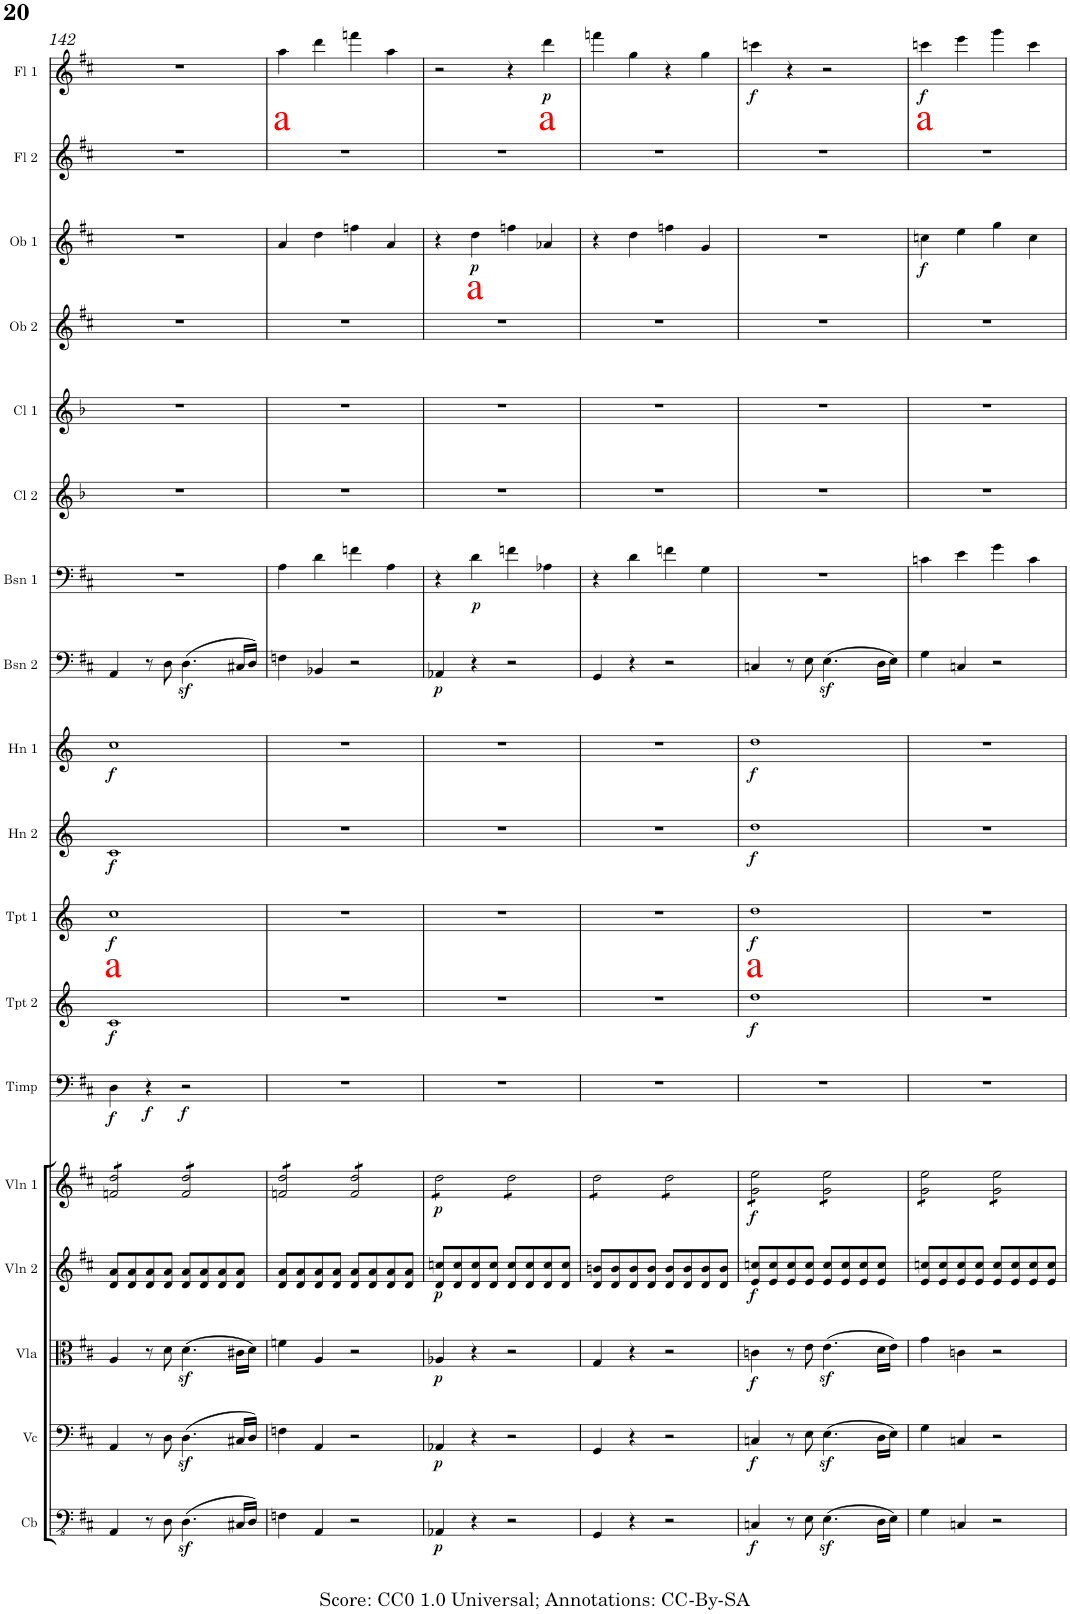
**kern	**dynam	**kern	**dynam	**kern	**dynam	**kern	**dynam	**kern	**dynam	**kern	**dynam	**kern	**dynam	**kern	**text	**dynam	**kern	**dynam	**kern	**dynam	**kern	**dynam	**kern	**dynam	**kern	**kern	**kern	**kern	**text	**dynam	**kern	**kern	**text	**dynam
*part18	*part18	*part17	*part17	*part16	*part16	*part15	*part15	*part14	*part14	*part13	*part13	*part12	*part12	*part11	*part11	*part11	*part10	*part10	*part9	*part9	*part8	*part8	*part7	*part7	*part6	*part5	*part4	*part3	*part3	*part3	*part2	*part1	*part1	*part1
*staff18	*staff18	*staff17	*staff17	*staff16	*staff16	*staff15	*staff15	*staff14	*staff14	*staff13	*staff13	*staff12	*staff12	*staff11	*staff11	*staff11	*staff10	*staff10	*staff9	*staff9	*staff8	*staff8	*staff7	*staff7	*staff6	*staff5	*staff4	*staff3	*staff3	*staff3	*staff2	*staff1	*staff1	*staff1
*I"Contrabass	*	*I"Violoncello	*	*I"Viola	*	*I"Violin 2	*	*I"Violin 1	*	*I"Timpani	*	*I"D Trumpet 2	*	*I"D Trumpet 1	*	*	*I"D Horn 2	*	*I"D Horn 1	*	*I"Bassoon 2	*	*I"Bassoon 1	*	*I"A Clarinet 2	*I"A Clarinet 1	*I"Oboe 2	*I"Oboe 1	*	*	*I"Flute 2	*I"Flute 1	*	*
*I'Cb	*	*I'Vc	*	*I'Vla	*	*I'Vln 2	*	*I'Vln 1	*	*I'Timp	*	*I'Tpt 2	*	*I'Tpt 1	*	*	*I'Hn 2	*	*I'Hn 1	*	*I'Bsn 2	*	*I'Bsn 1	*	*I'Cl 2	*I'Cl 1	*I'Ob 2	*I'Ob 1	*	*	*I'Fl 2	*I'Fl 1	*	*
!!LO:PB:g=z
*clefFv4	*	*clefF4	*	*clefC3	*	*clefG2	*	*clefG2	*	*clefF4	*	*clefG2	*	*clefG2	*	*	*clefG2	*	*clefG2	*	*clefF4	*	*clefF4	*	*clefG2	*clefG2	*clefG2	*clefG2	*	*	*clefG2	*clefG2	*	*
*	*	*	*	*	*	*	*	*	*	*	*	*Trd-1c-2	*	*Trd-1c-2	*	*	*Trd6c10	*	*Trd6c10	*	*	*	*	*	*Trd2c3	*Trd2c3	*	*	*	*	*	*	*	*
*k[f#c#]	*	*k[f#c#]	*	*k[f#c#]	*	*k[f#c#]	*	*k[f#c#]	*	*k[f#c#]	*	*k[]	*	*k[]	*	*	*k[]	*	*k[]	*	*k[f#c#]	*	*k[f#c#]	*	*k[b-]	*k[b-]	*k[f#c#]	*k[f#c#]	*	*	*k[f#c#]	*k[f#c#]	*	*
*M2/2	*	*M2/2	*	*M2/2	*	*M2/2	*	*M2/2	*	*M2/2	*	*M2/2	*	*M2/2	*	*	*M2/2	*	*M2/2	*	*M2/2	*	*M2/2	*	*M2/2	*M2/2	*M2/2	*M2/2	*	*	*M2/2	*M2/2	*	*
*met(c|)	*	*met(c|)	*	*met(c|)	*	*met(c|)	*	*met(c|)	*	*met(c|)	*	*met(c|)	*	*met(c|)	*	*	*met(c|)	*	*met(c|)	*	*met(c|)	*	*met(c|)	*	*met(c|)	*met(c|)	*met(c|)	*met(c|)	*	*	*met(c|)	*met(c|)	*	*
=142	=142	=142	=142	=142	=142	=142	=142	=142	=142	=142	=142	=142	=142	=142	=142	=142	=142	=142	=142	=142	=142	=142	=142	=142	=142	=142	=142	=142	=142	=142	=142	=142	=142	=142
!	!	!	!	!	!	!	!	!	!	!	!LO:DY:b	!	!LO:DY:b	!	!LO:LY:b:color=#FF0000	!LO:DY:b	!	!LO:DY:b	!	!LO:DY:b	!	!	!	!	!	!	!	!	!	!	!	!	!	!
*	*	*	*	*	*	*	*	*tremolo	*	*	*	*	*	*	*	*	*	*	*	*	*	*	*	*	*	*	*	*	*	*	*	*	*	*
4AAA/	.	4AA/	.	4A/	.	8d/ 8a/L	.	8fn/ 8dd/L	.	4D\	f	1c	f	1cc	a	f	1c	f	1cc	f	4AA/	.	1r	.	1r	1r	1r	1r	.	.	1r	1r	.	.
.	.	.	.	.	.	8d/ 8a/	.	8fn/ 8dd/	.	.	.	.	.	.	.	.	.	.	.	.	.	.	.	.	.	.	.	.	.	.	.	.	.	.
!	!	!	!	!	!	!	!	!	!	!	!LO:DY:b	!	!	!	!	!	!	!	!	!	!	!	!	!	!	!	!	!	!	!	!	!	!	!
8r	.	8r	.	8r	.	8d/ 8a/	.	8fn/ 8dd/	.	4r	f	.	.	.	.	.	.	.	.	.	8r	.	.	.	.	.	.	.	.	.	.	.	.	.
8DD\	.	8D\	.	8d\	.	8d/ 8a/J	.	8fn/ 8dd/J	.	.	.	.	.	.	.	.	.	.	.	.	8D\	.	.	.	.	.	.	.	.	.	.	.	.	.
!	!	!	!	!	!	!	!	!	!	!	!LO:DY:b	!	!	!	!	!	!	!	!	!	!	!	!	!	!	!	!	!	!	!	!	!	!	!
(4.DDz<\	.	(4.Dz<\	.	(4.dz<\	.	8d/ 8a/L	.	8f/ 8dd/L	.	2r	f	.	.	.	.	.	.	.	.	.	(4.Dz<\	.	.	.	.	.	.	.	.	.	.	.	.	.
.	.	.	.	.	.	8d/ 8a/	.	8f/ 8dd/	.	.	.	.	.	.	.	.	.	.	.	.	.	.	.	.	.	.	.	.	.	.	.	.	.	.
.	.	.	.	.	.	8d/ 8a/	.	8f/ 8dd/	.	.	.	.	.	.	.	.	.	.	.	.	.	.	.	.	.	.	.	.	.	.	.	.	.	.
16CC#X/LL	.	16C#X/LL	.	16c#X\LL	.	8d/ 8a/J	.	8f/ 8dd/J	.	.	.	.	.	.	.	.	.	.	.	.	16C#X/LL	.	.	.	.	.	.	.	.	.	.	.	.	.
16DD/JJ)	.	16D/JJ)	.	16d\JJ)	.	.	.	.	.	.	.	.	.	.	.	.	.	.	.	.	16D/JJ)	.	.	.	.	.	.	.	.	.	.	.	.	.
=143	=143	=143	=143	=143	=143	=143	=143	=143	=143	=143	=143	=143	=143	=143	=143	=143	=143	=143	=143	=143	=143	=143	=143	=143	=143	=143	=143	=143	=143	=143	=143	=143	=143	=143
!	!	!	!	!	!	!	!	!	!	!	!	!	!	!	!	!	!	!	!	!	!	!	!	!	!	!	!	!	!	!	!	!	!LO:LY:b:color=#FF0000	!
4FFn\	.	4Fn\	.	4fn\	.	8d/ 8a/L	.	8fn/ 8dd/L	.	1r	.	1r	.	1r	.	.	1r	.	1r	.	4Fn\	.	4A\	.	1r	1r	1r	4a/	.	.	1r	4aa\	a	.
.	.	.	.	.	.	8d/ 8a/	.	8fn/ 8dd/	.	.	.	.	.	.	.	.	.	.	.	.	.	.	.	.	.	.	.	.	.	.	.	.	.	.
4AAA/	.	4AA/	.	4A/	.	8d/ 8a/	.	8fn/ 8dd/	.	.	.	.	.	.	.	.	.	.	.	.	4BB-X/	.	4d\	.	.	.	.	4dd\	.	.	.	4ddd\	.	.
.	.	.	.	.	.	8d/ 8a/J	.	8fn/ 8dd/J	.	.	.	.	.	.	.	.	.	.	.	.	.	.	.	.	.	.	.	.	.	.	.	.	.	.
2r	.	2r	.	2r	.	8d/ 8a/L	.	8f/ 8dd/L	.	.	.	.	.	.	.	.	.	.	.	.	2r	.	4fn\	.	.	.	.	4ffn\	.	.	.	4fffn\	.	.
.	.	.	.	.	.	8d/ 8a/	.	8f/ 8dd/	.	.	.	.	.	.	.	.	.	.	.	.	.	.	.	.	.	.	.	.	.	.	.	.	.	.
.	.	.	.	.	.	8d/ 8a/	.	8f/ 8dd/	.	.	.	.	.	.	.	.	.	.	.	.	.	.	4A\	.	.	.	.	4a/	.	.	.	4aa\	.	.
.	.	.	.	.	.	8d/ 8a/J	.	8f/ 8dd/J	.	.	.	.	.	.	.	.	.	.	.	.	.	.	.	.	.	.	.	.	.	.	.	.	.	.
=144	=144	=144	=144	=144	=144	=144	=144	=144	=144	=144	=144	=144	=144	=144	=144	=144	=144	=144	=144	=144	=144	=144	=144	=144	=144	=144	=144	=144	=144	=144	=144	=144	=144	=144
!	!LO:DY:b	!	!LO:DY:b	!	!LO:DY:b	!	!LO:DY:b	!	!LO:DY:b	!	!	!	!	!	!	!	!	!	!	!	!	!LO:DY:b	!	!	!	!	!	!	!	!	!	!	!	!
4AAA-X/	p	4AA-X/	p	4A-X/	p	8d/ 8ccn/L	p	8dd\L	p	1r	.	1r	.	1r	.	.	1r	.	1r	.	4AA-X/	p	4r	.	1r	1r	1r	4r	.	.	1r	2r	.	.
.	.	.	.	.	.	8d/ 8cc/	.	8dd\	.	.	.	.	.	.	.	.	.	.	.	.	.	.	.	.	.	.	.	.	.	.	.	.	.	.
!	!	!	!	!	!	!	!	!	!	!	!	!	!	!	!	!	!	!	!	!	!	!	!	!LO:DY:b	!	!	!	!	!LO:LY:b:color=#FF0000	!LO:DY:b	!	!	!	!
4r	.	4r	.	4r	.	8d/ 8cc/	.	8dd\	.	.	.	.	.	.	.	.	.	.	.	.	4r	.	4d\	p	.	.	.	4dd\	a	p	.	.	.	.
.	.	.	.	.	.	8d/ 8cc/J	.	8dd\J	.	.	.	.	.	.	.	.	.	.	.	.	.	.	.	.	.	.	.	.	.	.	.	.	.	.
2r	.	2r	.	2r	.	8d/ 8cc/L	.	8dd\L	.	.	.	.	.	.	.	.	.	.	.	.	2r	.	4fn\	.	.	.	.	4ffn\	.	.	.	4r	.	.
.	.	.	.	.	.	8d/ 8cc/	.	8dd\	.	.	.	.	.	.	.	.	.	.	.	.	.	.	.	.	.	.	.	.	.	.	.	.	.	.
!	!	!	!	!	!	!	!	!	!	!	!	!	!	!	!	!	!	!	!	!	!	!	!	!	!	!	!	!	!	!	!	!	!LO:LY:b:color=#FF0000	!LO:DY:b
.	.	.	.	.	.	8d/ 8cc/	.	8dd\	.	.	.	.	.	.	.	.	.	.	.	.	.	.	4A-X\	.	.	.	.	4a-X/	.	.	.	4ddd\	a	p
.	.	.	.	.	.	8d/ 8cc/J	.	8dd\J	.	.	.	.	.	.	.	.	.	.	.	.	.	.	.	.	.	.	.	.	.	.	.	.	.	.
=145	=145	=145	=145	=145	=145	=145	=145	=145	=145	=145	=145	=145	=145	=145	=145	=145	=145	=145	=145	=145	=145	=145	=145	=145	=145	=145	=145	=145	=145	=145	=145	=145	=145	=145
4GGG/	.	4GG/	.	4G/	.	8d/ 8bn/L	.	8dd\L	.	1r	.	1r	.	1r	.	.	1r	.	1r	.	4GG/	.	4r	.	1r	1r	1r	4r	.	.	1r	4fffn\	.	.
.	.	.	.	.	.	8d/ 8b/	.	8dd\	.	.	.	.	.	.	.	.	.	.	.	.	.	.	.	.	.	.	.	.	.	.	.	.	.	.
4r	.	4r	.	4r	.	8d/ 8b/	.	8dd\	.	.	.	.	.	.	.	.	.	.	.	.	4r	.	4d\	.	.	.	.	4dd\	.	.	.	4gg\	.	.
.	.	.	.	.	.	8d/ 8b/J	.	8dd\J	.	.	.	.	.	.	.	.	.	.	.	.	.	.	.	.	.	.	.	.	.	.	.	.	.	.
2r	.	2r	.	2r	.	8d/ 8b/L	.	8dd\L	.	.	.	.	.	.	.	.	.	.	.	.	2r	.	4fn\	.	.	.	.	4ffn\	.	.	.	4r	.	.
.	.	.	.	.	.	8d/ 8b/	.	8dd\	.	.	.	.	.	.	.	.	.	.	.	.	.	.	.	.	.	.	.	.	.	.	.	.	.	.
.	.	.	.	.	.	8d/ 8b/	.	8dd\	.	.	.	.	.	.	.	.	.	.	.	.	.	.	4G\	.	.	.	.	4g/	.	.	.	4gg\	.	.
.	.	.	.	.	.	8d/ 8b/J	.	8dd\J	.	.	.	.	.	.	.	.	.	.	.	.	.	.	.	.	.	.	.	.	.	.	.	.	.	.
=146	=146	=146	=146	=146	=146	=146	=146	=146	=146	=146	=146	=146	=146	=146	=146	=146	=146	=146	=146	=146	=146	=146	=146	=146	=146	=146	=146	=146	=146	=146	=146	=146	=146	=146
!	!LO:DY:b	!	!LO:DY:b	!	!LO:DY:b	!	!LO:DY:b	!	!LO:DY:b	!	!	!	!LO:DY:b	!	!LO:LY:b:color=#FF0000	!LO:DY:b	!	!LO:DY:b	!	!LO:DY:b	!	!	!	!	!	!	!	!	!	!	!	!	!	!LO:DY:b
4CCn/	f	4Cn/	f	4cn\	f	8e/ 8ccn/L	f	8g\ 8ee\L	f	1r	.	1dd	f	1dd	a	f	1dd	f	1dd	f	4Cn/	.	1r	.	1r	1r	1r	1r	.	.	1r	4cccn\	.	f
.	.	.	.	.	.	8e/ 8cc/	.	8g\ 8ee\	.	.	.	.	.	.	.	.	.	.	.	.	.	.	.	.	.	.	.	.	.	.	.	.	.	.
8r	.	8r	.	8r	.	8e/ 8cc/	.	8g\ 8ee\	.	.	.	.	.	.	.	.	.	.	.	.	8r	.	.	.	.	.	.	.	.	.	.	4r	.	.
8EE\	.	8E\	.	8e\	.	8e/ 8cc/J	.	8g\ 8ee\J	.	.	.	.	.	.	.	.	.	.	.	.	8E\	.	.	.	.	.	.	.	.	.	.	.	.	.
(4.EEz<\	.	(4.Ez<\	.	(4.ez<\	.	8e/ 8cc/L	.	8g\ 8ee\L	.	.	.	.	.	.	.	.	.	.	.	.	(4.Ez<\	.	.	.	.	.	.	.	.	.	.	2r	.	.
.	.	.	.	.	.	8e/ 8cc/	.	8g\ 8ee\	.	.	.	.	.	.	.	.	.	.	.	.	.	.	.	.	.	.	.	.	.	.	.	.	.	.
.	.	.	.	.	.	8e/ 8cc/	.	8g\ 8ee\	.	.	.	.	.	.	.	.	.	.	.	.	.	.	.	.	.	.	.	.	.	.	.	.	.	.
16DD\LL	.	16D\LL	.	16d\LL	.	8e/ 8cc/J	.	8g\ 8ee\J	.	.	.	.	.	.	.	.	.	.	.	.	16D\LL	.	.	.	.	.	.	.	.	.	.	.	.	.
16EE\JJ)	.	16E\JJ)	.	16e\JJ)	.	.	.	.	.	.	.	.	.	.	.	.	.	.	.	.	16E\JJ)	.	.	.	.	.	.	.	.	.	.	.	.	.
=147	=147	=147	=147	=147	=147	=147	=147	=147	=147	=147	=147	=147	=147	=147	=147	=147	=147	=147	=147	=147	=147	=147	=147	=147	=147	=147	=147	=147	=147	=147	=147	=147	=147	=147
!	!	!	!	!	!	!	!	!	!	!	!	!	!	!	!	!	!	!	!	!	!	!	!	!	!	!	!	!	!	!LO:DY:b	!	!	!LO:LY:b:color=#FF0000	!LO:DY:b
4GG\	.	4G\	.	4g\	.	8e/ 8ccn/L	.	8g\ 8ee\L	.	1r	.	1r	.	1r	.	.	1r	.	1r	.	4G\	.	4cn\	.	1r	1r	1r	4ccn\	.	f	1r	4cccn\	a	f
.	.	.	.	.	.	8e/ 8cc/	.	8g\ 8ee\	.	.	.	.	.	.	.	.	.	.	.	.	.	.	.	.	.	.	.	.	.	.	.	.	.	.
4CCn/	.	4Cn/	.	4cn\	.	8e/ 8cc/	.	8g\ 8ee\	.	.	.	.	.	.	.	.	.	.	.	.	4Cn/	.	4e\	.	.	.	.	4ee\	.	.	.	4eee\	.	.
.	.	.	.	.	.	8e/ 8cc/J	.	8g\ 8ee\J	.	.	.	.	.	.	.	.	.	.	.	.	.	.	.	.	.	.	.	.	.	.	.	.	.	.
2r	.	2r	.	2r	.	8e/ 8cc/L	.	8g\ 8ee\L	.	.	.	.	.	.	.	.	.	.	.	.	2r	.	4g\	.	.	.	.	4gg\	.	.	.	4ggg\	.	.
.	.	.	.	.	.	8e/ 8cc/	.	8g\ 8ee\	.	.	.	.	.	.	.	.	.	.	.	.	.	.	.	.	.	.	.	.	.	.	.	.	.	.
.	.	.	.	.	.	8e/ 8cc/	.	8g\ 8ee\	.	.	.	.	.	.	.	.	.	.	.	.	.	.	4c\	.	.	.	.	4cc\	.	.	.	4ccc\	.	.
.	.	.	.	.	.	8e/ 8cc/J	.	8g\ 8ee\J	.	.	.	.	.	.	.	.	.	.	.	.	.	.	.	.	.	.	.	.	.	.	.	.	.	.
*	*	*	*	*	*	*	*	*Xtremolo	*	*	*	*	*	*	*	*	*	*	*	*	*	*	*	*	*	*	*	*	*	*	*	*	*	*
=	=	=	=	=	=	=	=	=	=	=	=	=	=	=	=	=	=	=	=	=	=	=	=	=	=	=	=	=	=	=	=	=	=	=
*-	*-	*-	*-	*-	*-	*-	*-	*-	*-	*-	*-	*-	*-	*-	*-	*-	*-	*-	*-	*-	*-	*-	*-	*-	*-	*-	*-	*-	*-	*-	*-	*-	*-	*-
